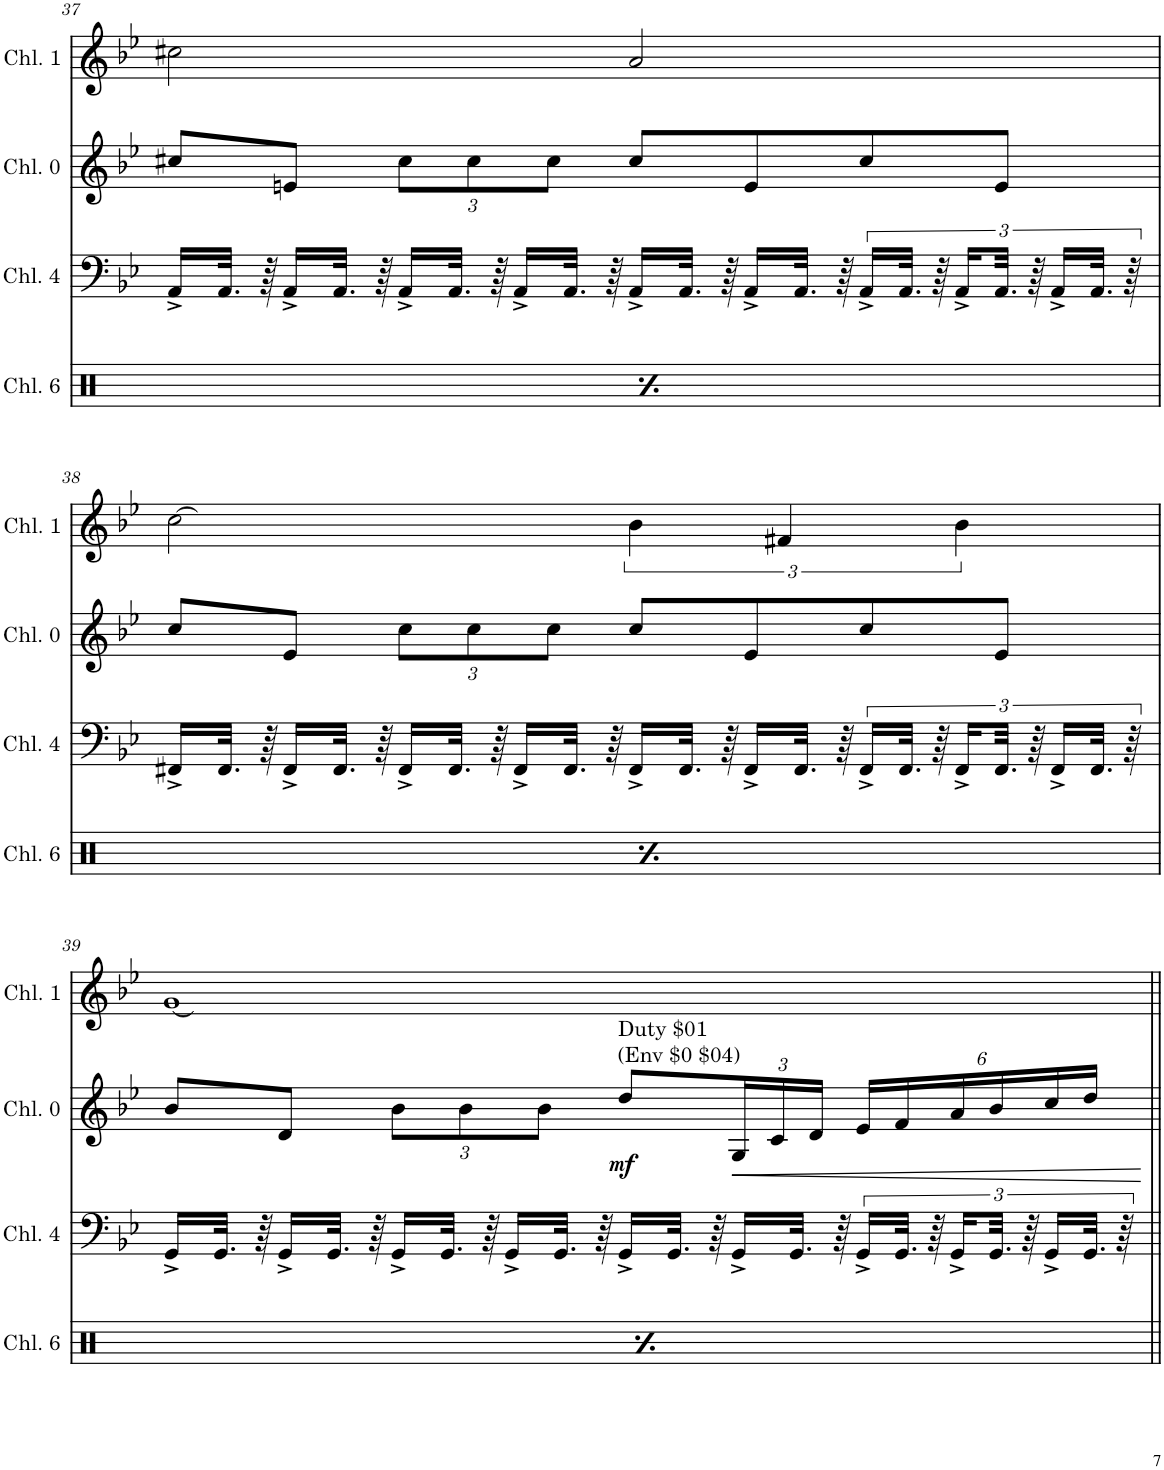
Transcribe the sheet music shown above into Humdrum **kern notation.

**kern	**dynam	**kern	**kern	**dynam	**kern
*part4	*part4	*part3	*part2	*part2	*part1
*staff4	*staff4	*staff3	*staff2	*staff2	*staff1
*I"Channel 6	*	*I"Channel 4	*I"Channel 0	*	*I"Channel 1
*I'Chl. 6	*	*I'Chl. 4	*I'Chl. 0	*	*I'Chl. 1
!!LO:PB:g=z
*clefX	*	*clefF4	*clefF4	*	*clefG2
*k[]	*	*k[b-e-]	*k[b-e-]	*	*k[b-e-]
*M4/4	*	*M4/4	*M4/4	*	*M4/4
*met(c)	*	*met(c)	*met(c)	*	*met(c)
=37	=37	=37	=37	=37	=37
!	!LO:DY:b	!	!	!	!
2..Rcc/	mp	16AA^/LL	8cc#X/L	.	2cc#X\
.	.	32.AA/JJk	.	.	.
.	.	64r	.	.	.
.	.	16AA^/LL	8en/J	.	.
.	.	32.AA/JJk	.	.	.
.	.	64r	.	.	.
*	*	*	*Xbrackettup	*	*
.	.	16AA^/LL	12cc#\L	.	.
.	.	32.AA/JJk	.	.	.
.	.	.	12cc#\	.	.
.	.	64r	.	.	.
.	.	16AA^/LL	.	.	.
.	.	.	12cc#\J	.	.
.	.	32.AA/JJk	.	.	.
.	.	64r	.	.	.
.	.	16AA^/LL	8cc#/L	.	2a/
.	.	32.AA/JJk	.	.	.
.	.	64r	.	.	.
.	.	16AA^/LL	8e/	.	.
.	.	32.AA/JJk	.	.	.
.	.	64r	.	.	.
.	.	24AA^/LL	8cc#/	.	.
.	.	48.AA/JJk	.	.	.
.	.	96r	.	.	.
.	.	24AA^/LL	.	.	.
16Rcc/LL	.	48.AA/JJk	8e/J	.	.
.	.	96r	.	.	.
.	.	24AA^/LL	.	.	.
16Rcc/JJ	.	.	.	.	.
.	.	48.AA/JJk	.	.	.
.	.	96r	.	.	.
!!LO:LB:g=z
=38	=38	=38	=38	=38	=38
!	!LO:DY:b	!	!	!	!
2..Rcc/	mp	16FF#X^/LL	8cc/L	.	2cc\
.	.	32.FF#/JJk	.	.	.
.	.	64r	.	.	.
.	.	16FF#^/LL	8e-/J	.	.
.	.	32.FF#/JJk	.	.	.
.	.	64r	.	.	.
.	.	16FF#^/LL	12cc\L	.	.
.	.	32.FF#/JJk	.	.	.
.	.	.	12cc\	.	.
.	.	64r	.	.	.
.	.	16FF#^/LL	.	.	.
.	.	.	12cc\J	.	.
.	.	32.FF#/JJk	.	.	.
.	.	64r	.	.	.
.	.	16FF#^/LL	8cc/L	.	6b-\
.	.	32.FF#/JJk	.	.	.
.	.	64r	.	.	.
.	.	16FF#^/LL	8e-/	.	.
.	.	.	.	.	6f#X/
.	.	32.FF#/JJk	.	.	.
.	.	64r	.	.	.
.	.	24FF#^/LL	8cc/	.	.
.	.	48.FF#/JJk	.	.	.
.	.	96r	.	.	.
.	.	24FF#^/LL	.	.	6b-\
16Rcc/LL	.	48.FF#/JJk	8e-/J	.	.
.	.	96r	.	.	.
.	.	24FF#^/LL	.	.	.
16Rcc/JJ	.	.	.	.	.
.	.	48.FF#/JJk	.	.	.
.	.	96r	.	.	.
!!LO:LB:g=z
=39	=39	=39	=39	=39	=39
!	!LO:DY:b	!	!	!	!
2..Rcc/	mp	16GG^/LL	8b-/L	.	1g
.	.	32.GG/JJk	.	.	.
.	.	64r	.	.	.
.	.	16GG^/LL	8d/J	.	.
.	.	32.GG/JJk	.	.	.
.	.	64r	.	.	.
.	.	16GG^/LL	12b-\L	.	.
.	.	32.GG/JJk	.	.	.
.	.	.	12b-\	.	.
.	.	64r	.	.	.
.	.	16GG^/LL	.	.	.
.	.	.	12b-\J	.	.
.	.	32.GG/JJk	.	.	.
.	.	64r	.	.	.
!	!	!	!LO:TX:a:t=Duty $01	!	!
!	!	!	!LO:TX:a:t=(Env $0 $04)	!	!
!	!	!	!	!LO:DY:b	!
.	.	16GG^/LL	8dd/L	mf	.
.	.	32.GG/JJk	.	.	.
.	.	64r	.	.	.
!	!	!	!	!LO:HP:b	!
.	.	16GG^/LL	24G/L	<	.
.	.	.	24c/	.	.
.	.	32.GG/JJk	.	.	.
.	.	.	24d/JJ	.	.
.	.	64r	.	.	.
.	.	24GG^/LL	24e-/LL	.	.
.	.	48.GG/JJk	24f/	.	.
.	.	96r	.	.	.
.	.	24GG^/LL	24a/	.	.
16Rcc/LL	.	48.GG/JJk	24b-/	.	.
.	.	96r	.	.	.
.	.	24GG^/LL	24cc/	.	.
16Rcc/JJ	.	.	.	.	.
.	.	48.GG/JJk	24dd/JJ	.	.
.	.	96r	.	.	.
.	.	.	.	[	.
=||	=||	=||	=||	=||	=||
*-	*-	*-	*-	*-	*-
